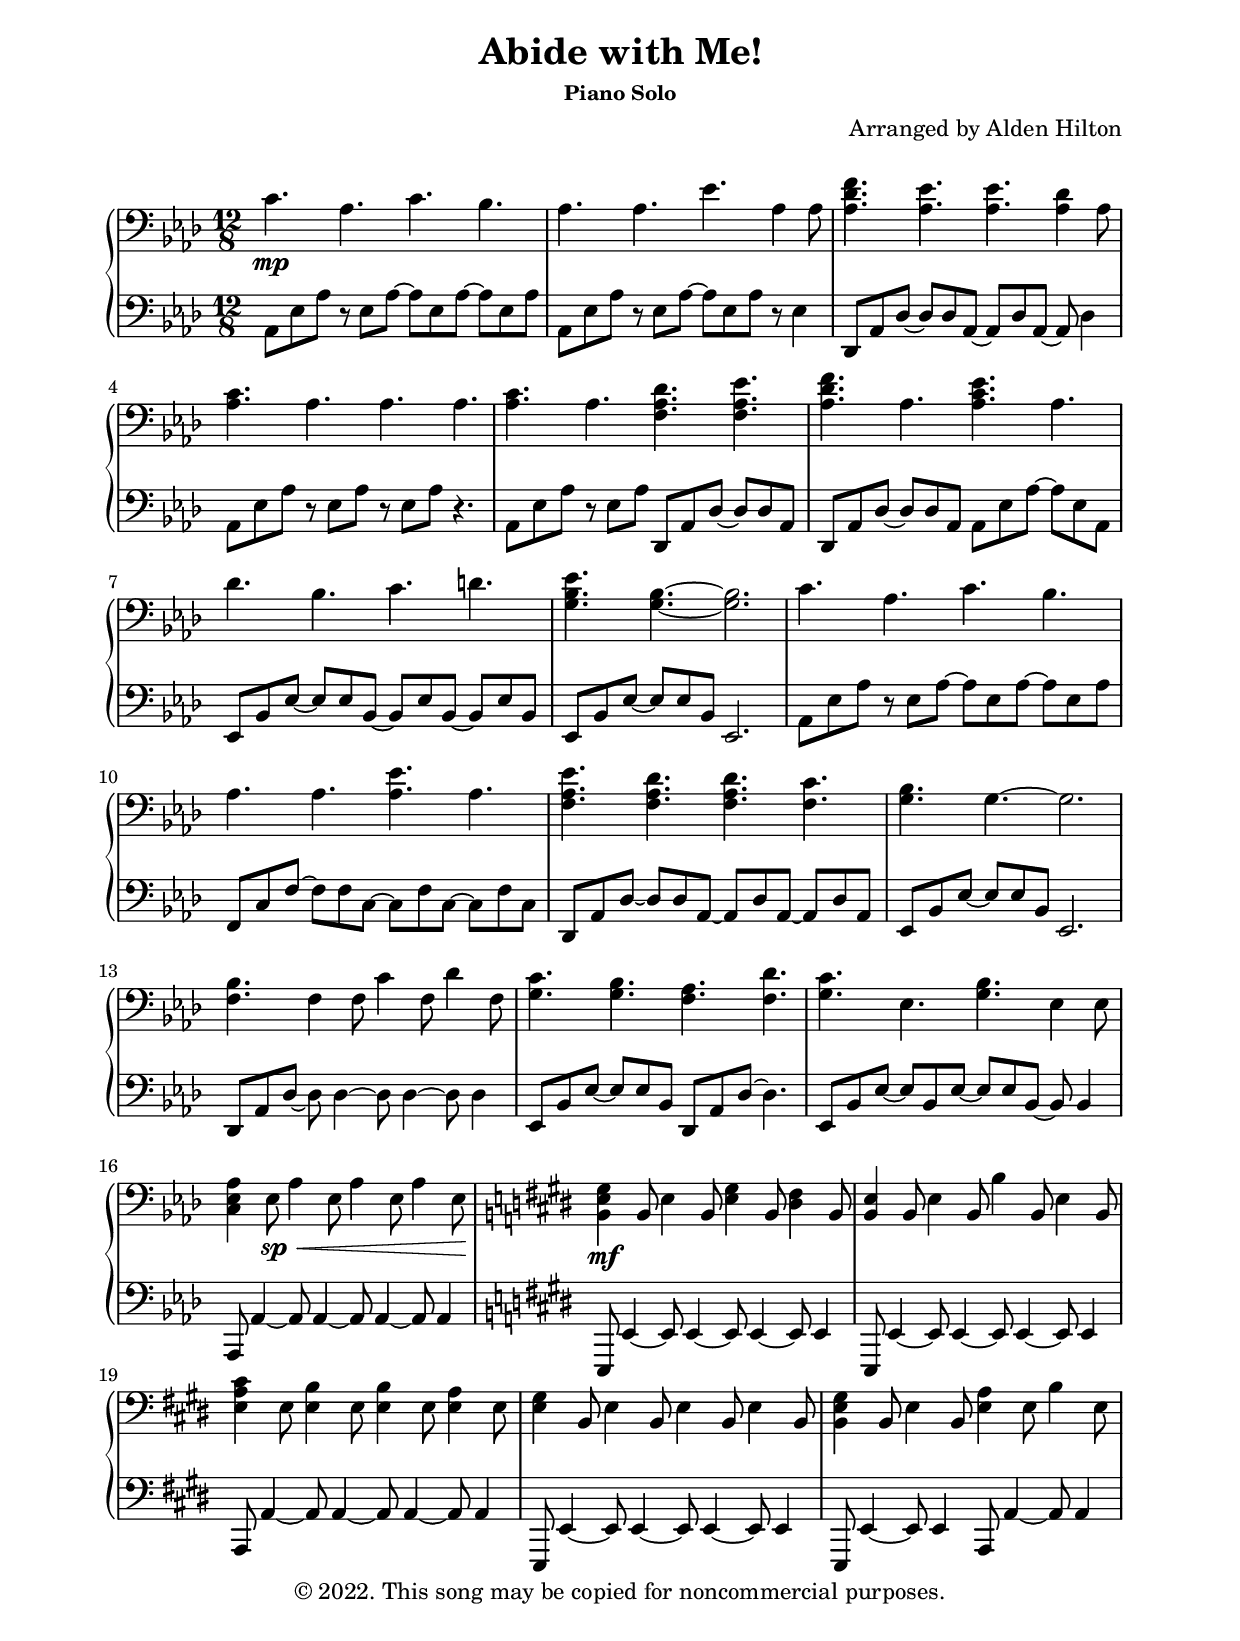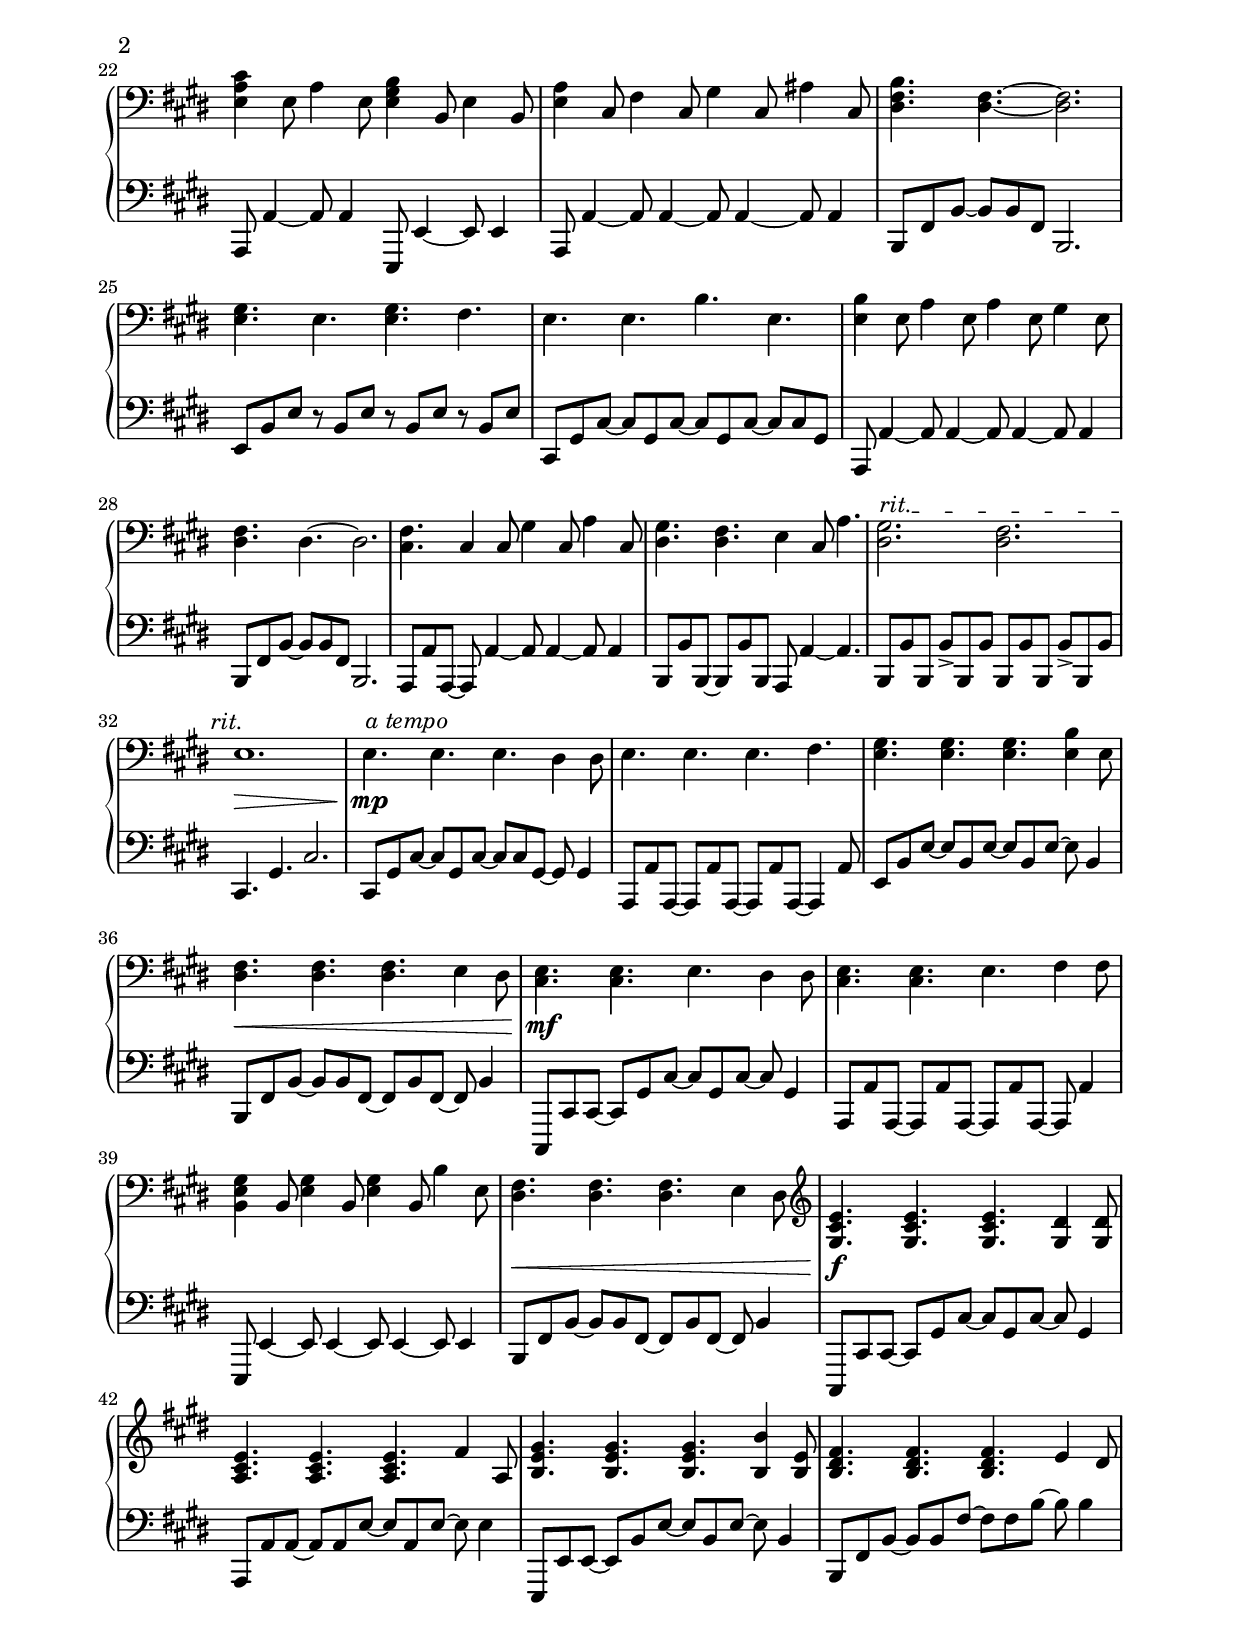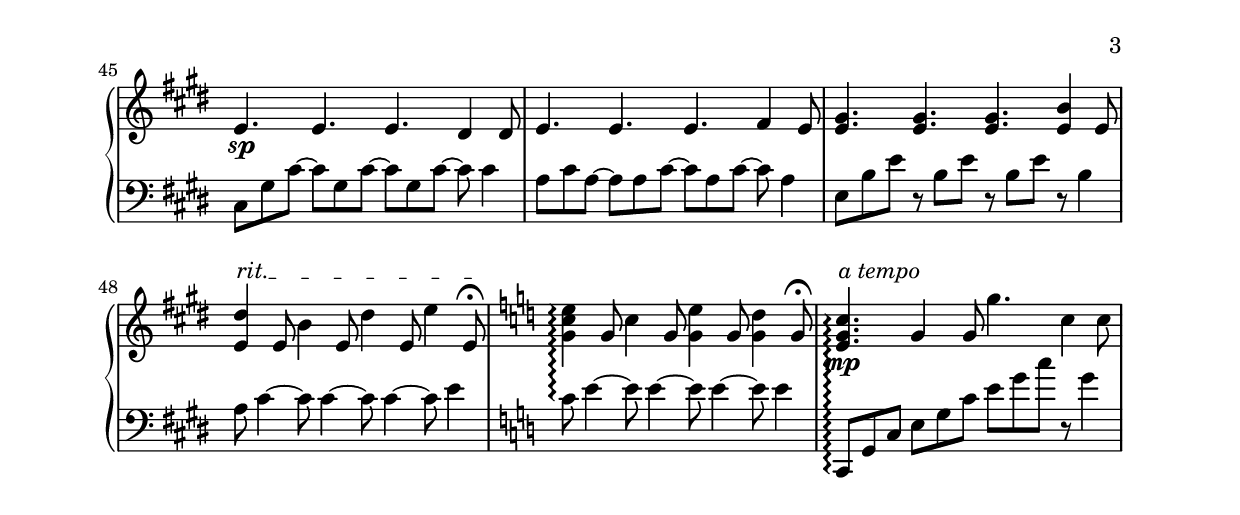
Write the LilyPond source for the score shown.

\version "2.18.2"

\header {
  title = "Abide with Me!"
  subsubtitle = "Piano Solo"
  composer = "Arranged by Alden Hilton"
  arranger = " "
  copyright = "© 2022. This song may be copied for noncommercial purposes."
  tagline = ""
}

\paper {
  indent = 0\cm
  top-margin = 15
  left-margin = 20
  right-margin = 20
  bottom-margin = 15
}

upper = \relative c' {
  \clef bass
  \key aes \major
  \time 12/8

  % First verse
  c4. \mp aes c bes |
  aes aes ees' aes,4 aes8 |
  <aes des f>4. <aes ees'>4. <aes ees'>4. <aes des>4 aes8 |
  <aes c>4. aes aes aes |
  <aes c>4. aes <f aes des>4. <f aes ees'> |
  <aes des f> aes <aes c ees> aes |
  des bes c d |
  <g, bes ees>4. <g bes>~ <g bes>2. |
  c4. aes c bes |
  aes4. aes4.  <aes ees'>4. aes4. | 
  <f aes ees'> <f aes des> <f aes des> <f c'>
  <g bes> g~ g2. | 
  <f bes>4. f4 f8 c'4 f,8 des'4 f,8 |
  <g c>4. <g bes> <f aes> <f des'> |
  <g c>4. ees <g bes> ees4 ees8 |
  <c ees aes>4 ees8 \sp \<  aes4 ees8 aes4 ees8 aes4 ees8   \! |

  % Second verse
  \key e \major
  <b e gis>4 \mf b8 e4 b8 <e gis>4 b8 <dis fis>4 b8 |
  <b e>4 b8 e4 b8 b'4 b,8 e4 b8 |
  <e a cis>4 e8 <e b'>4 e8 <e b'>4 e8 <e a>4 e8 |
  <e gis>4 b8 e4 b8 e4 b8 e4 b8 |
  <b e gis>4 b8 e4 b8 <e a>4 e8 b'4 e,8 |
  <e a cis>4 e8 a4 e8 <e gis b>4 b8 e4 b8 |
  <e a>4 cis8 fis4 cis8 gis'4 cis,8 ais'4 cis,8 | 
  <dis fis b>4. <dis fis>4.~ <dis fis>2. |
  <e gis>4. e <e gis> fis |
  e e b' e, |
  <e b'>4 e8 a4 e8 a4 e8 gis4 e8 |
  <dis fis>4. dis4.~ dis2. |
  <cis fis>4. cis4 cis8 gis'4 cis,8 a'4 cis,8 |
  <dis gis>4. <dis fis> e4 cis8 a'4. |
  \override TextSpanner.bound-details.left.text = "rit."
  <dis, gis>2.\startTextSpan <dis fis> |
  e1. \> \stopTextSpan 
  
  % Interlude
  \override TextSpanner.bound-details.left.text = "a tempo"
  e4.\startTextSpan \mp e \stopTextSpan e dis4 dis8 |
  e4. e e fis |
  <e gis> <e gis> <e gis> <e b'>4 e8 |
  <dis fis>4. \< <dis fis> <dis fis> e4 dis8 |
  <cis e>4. \mf <cis e> e dis4 dis8 |
  <cis e>4. <cis e> e fis4 fis8 |
  <b, e gis>4 b8 <e gis>4 b8 <e gis>4 b8 b'4 e,8 |
  <dis fis>4. \< <dis fis> <dis fis> e4 dis8 |
  \clef treble
  <gis cis e>4. \f <gis cis e> <gis cis e> <gis dis'>4 <gis dis'>8 |
  <a cis e>4. <a cis e> <a cis e> fis'4 a,8 |
  <b e gis>4. <b e gis> <b e gis> <b b'>4 <b e>8 |
  <b dis fis>4. <b dis fis> <b dis fis> e4 dis8 |
  e4. \sp e e dis4 dis8 | 
  e4. e e fis4 e8 | 
  <e gis>4. <e gis> <e gis> <e b'>4 e8 |  
  \override TextSpanner.bound-details.left.text = "rit."
  <e dis'>4 \startTextSpan e8 b'4 e,8 dis'4 e,8 e'4 e,8\fermata \stopTextSpan |

  % Third verse
  \key c \major
  <g c e>4\arpeggio g8 c4 g8 <g e'>4 g8 <g d'>4 g8\fermata | 
  \override TextSpanner.bound-details.left.text = "a tempo"
  <e g c>4.\arpeggio \mp \startTextSpan g4 \stopTextSpan g8  g'4. c,4 c8 |
 
}

lower = \relative c {
  \clef bass
  \key aes \major
  \time 12/8

  % First verse
  aes8 ees' aes r ees aes~aes ees8 aes~ aes ees8 aes |
  aes,8 ees' aes r ees aes~ aes ees8 aes r ees4 |
  des,8 aes' des~ des des aes~ aes des aes~ aes des4 |
  aes8 ees' aes r ees aes r ees aes r4.|
  aes,8 ees' aes r ees aes des,,8 aes' des~ des des aes |
  des, aes' des~ des des aes aes ees' aes~ aes ees aes, |
  ees bes' ees~ ees ees bes~ bes ees bes~ bes ees bes |
  ees, bes' ees~ ees ees bes ees,2. |
  aes8 ees' aes r ees aes~ aes ees8 aes~ aes ees8 aes |
  f, c' f~ f f c~ c f c~ c f c |  
  des, aes'des~ des des aes~ aes des aes ~ aes des aes |
  ees bes' ees~ ees ees bes ees,2. |
  des8 aes' des~ des des4~ des8 des4~ des8 des4 |
  ees,8 bes' ees~ ees ees bes des, aes' des~ des4. |
  ees,8 bes' ees~ ees bes ees~ ees ees bes~ bes bes4 |
  aes,8 aes'4~ aes8 aes4~ aes8 aes4~ aes8 aes4 | 
  
  % Second verse
  \key e \major
  e,8 e'4~ e8 e4~ e8 e4~ e8 e4 |
  e,8 e'4~ e8 e4~ e8 e4~ e8 e4 |
  a,8 a'4~ a8 a4~ a8 a4~ a8 a4 |
  e,8 e'4~ e8 e4~ e8 e4~ e8 e4 |
  e,8 e'4~ e8 e4 a,8 a'4~ a8 a4 | 
  a,8 a'4~ a8 a4 e,8 e'4~ e8 e4 | 
  a,8 a'4~ a8 a4~ a8 a4~ a8 a4 |
  b,8 fis' b~ b b fis b,2. | 
  e8 b' e r b e r b e r b e |
  cis, gis' cis~ cis gis cis~ cis gis cis~ cis cis gis | 
  a,8 a'4~ a8 a4~ a8 a4~ a8 a4 |
  b,8 fis' b~ b b fis b,2. | 
  a8 a' a,~ a a'4~ a8 a4~ a8 a4 |
  b,8 b' b,~ b b' b, a a'4~ a4. |
  b,8 b' b, b'-> b, b' b,8 b' b, b'-> b, b' |
  cis,4. gis' cis2. | 

  % Interlude
  cis,8 gis' cis~ cis gis cis~ cis cis gis~ gis gis4 | 
  a,8 a' a,~ a a' a,~ a a' a,~ a4 a'8 |
  e8 b' e~ e b e~ e b e~ e b4 |
  b,8 fis' b~ b b fis~ fis b fis~ fis b4 | 
  cis,,8 cis' cis~ cis gis' cis~ cis gis cis~ cis gis4 |
  a,8 a' a,~ a a' a,~ a a' a,~ a8 a'4 |
  e,8 e'4~ e8 e4~ e8 e4~ e8 e4 |
  b8 fis' b~ b b fis~ fis b fis~ fis b4 | 
  cis,,8 cis' cis~ cis gis' cis~ cis gis cis~ cis gis4 |
  a,8 a' a~ a a e'~ e a, e'~ e e4 |
  e,,8 e' e~ e b' e~ e b e~ e b4 |
  b,8 fis' b~ b b fis'~fis fis b~ b b4 | 
  cis,8 gis' cis~ cis gis cis~ cis gis cis~ cis cis4 | 
  a8 cis a~ a a cis~ cis a cis~ cis a4 |
  e8 b' e r b e r b e r b4 | 
  a8 cis4~ cis8 cis4~ cis8 cis4~ cis8 e4 | 

  % Third verse
  \key c \major
  c8\arpeggio e4~ e8 e4~ e8 e4~ e8 e4 |
  c,,8\arpeggio g' c e g c e g c r g4 |

}

\score {
  \new PianoStaff <<
  \set PianoStaff.connectArpeggios = ##t
    \new Staff = "r" \with {printPartCombineTexts = ##f } \upper 
    \new Staff = "l" \lower
  >>
  \layout { }
  \midi {}
}